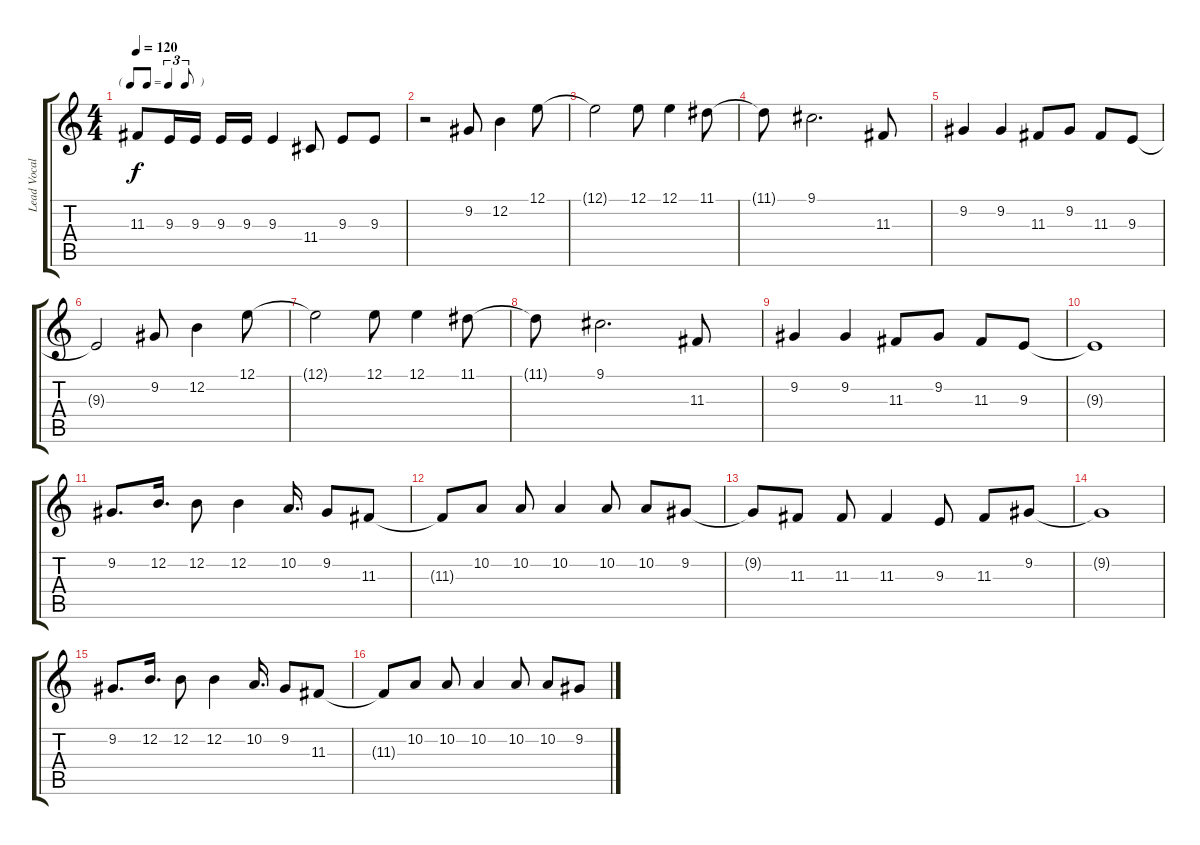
\track ("Lead Vocal (Ringo Starr)" "Lead Vocal") {instrument altosax}
\staff {score tabs}
\tuning (E4 B3 G3 D3 A2 E2) {hide}
\ts (4 4)
\tf triplet8th
\tempo 120
\clef g2
\ks c
11.3{t}.8{dy f} 9.3.16 9.3.16 9.3.16 9.3.16 9.3.4 11.4.8 9.3.8 9.3.8 |
r.2 9.2.8 12.2.4 12.1.8 |
12.1{t}.2 12.1.8 12.1.4 11.1.8 |
11.1{t}.8 9.1.2{d} 11.3.8 |
9.2.4 9.2.4 11.3.8 9.2.8 11.3.8 9.3.8 |
9.3{t}.2 9.2.8 12.2.4 12.1.8 |
12.1{t}.2 12.1.8 12.1.4 11.1.8 |
11.1{t}.8 9.1.2{d} 11.3.8 |
9.2.4 9.2.4 11.3.8 9.2.8 11.3.8 9.3.8 |
9.3{t}.1 |
9.2.8{d} 12.2.16{d} 12.2.8 12.2.4 10.2.16{d} 9.2.8 11.3.8 |
11.3{t}.8 10.2.8 10.2.8 10.2.4 10.2.8 10.2.8 9.2.8 |
9.2{t}.8 11.3.8 11.3.8 11.3.4 9.3.8 11.3.8 9.2.8 |
9.2{t}.1 |
9.2.8{d} 12.2.16{d} 12.2.8 12.2.4 10.2.16{d} 9.2.8 11.3.8 |
11.3{t}.8 10.2.8 10.2.8 10.2.4 10.2.8 10.2.8 9.2.8
